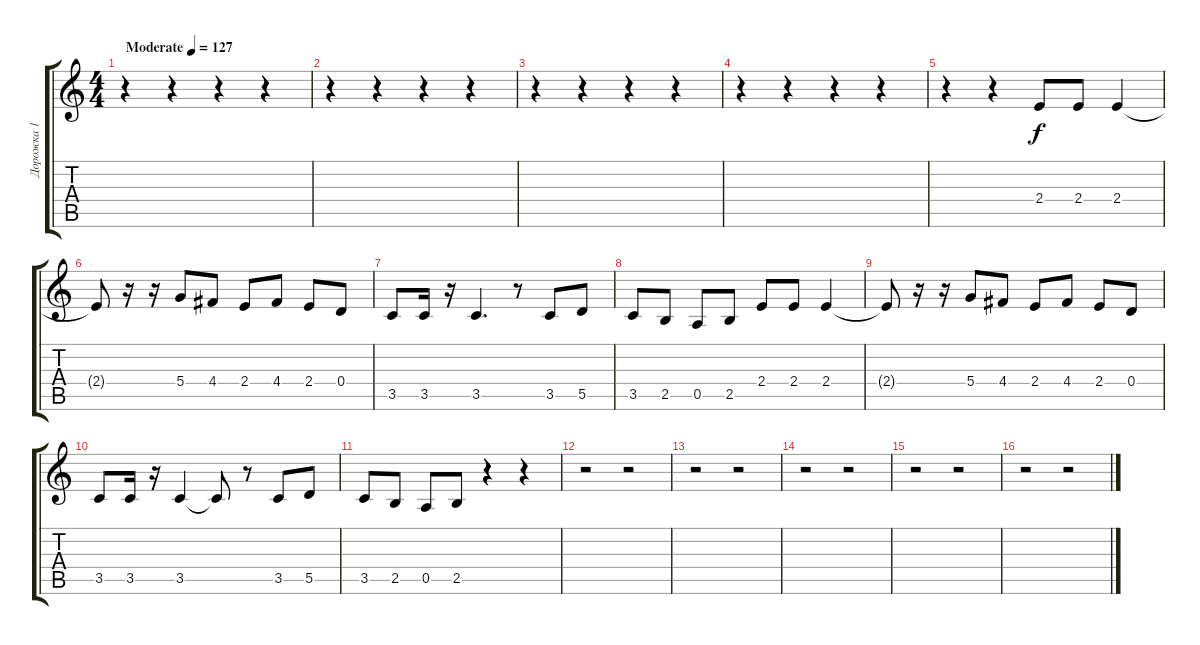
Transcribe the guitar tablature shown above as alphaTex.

\track ("Дорожка 1" "Дорожка 1") {instrument distortionguitar}
\staff {score tabs}
\tuning (E4 B3 G3 D3 A2 E2) {hide}
\ts (4 4)
\tempo (127 "Moderate")
\clef g2
\ks c
r.4{dy f instrument distortionguitar} r.4 r.4 r.4 |
r.4 r.4 r.4 r.4 |
r.4 r.4 r.4 r.4 |
r.4 r.4 r.4 r.4 |
r.4 r.4 2.4.8 2.4.8 2.4.4 |
2.4{t}.8 r.16 r.16 5.4.8 4.4.8 2.4.8 4.4.8 2.4.8 0.4.8 |
3.5.8 3.5.16 r.16 3.5.4{d} r.8 3.5.8 5.5.8 |
3.5.8 2.5.8 0.5.8 2.5.8 2.4.8 2.4.8 2.4.4 |
2.4{t}.8 r.16 r.16 5.4.8 4.4.8 2.4.8 4.4.8 2.4.8 0.4.8 |
3.5.8 3.5.16 r.16 3.5.4 3.5{t}.8 r.8 3.5.8 5.5.8 |
3.5.8 2.5.8 0.5.8 2.5.8 r.4 r.4 |
r.2 r.2 |
r.2 r.2 |
r.2 r.2 |
r.2 r.2 |
r.2 r.2
